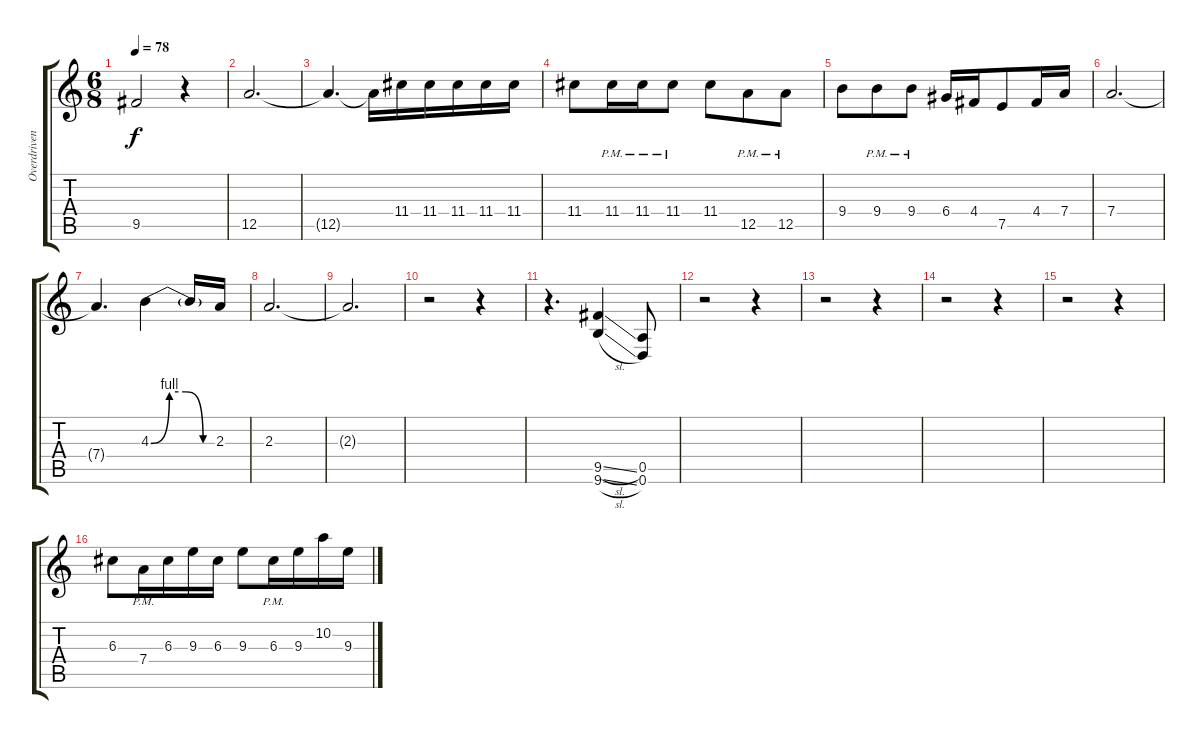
\track ("Overdriven Guitar II" "Overdriven") {instrument overdrivenguitar}
\staff {score tabs}
\tuning (E4 B3 G3 D3 A2 D2) {hide}
\ts (6 8)
\tempo 78
\clef g2
\ks c
9.5{t}.2{dy f} r.4 |
12.5.2{d} |
12.5{t}.4{d} 12.5{t}.16 11.4.16 11.4.16 11.4.16 11.4.16 11.4.16 |
11.4.8 11.4{pm}.16 11.4{pm}.16 11.4{pm}.8 11.4.8 12.5{pm}.8 12.5{pm}.8 |
9.4.8 9.4{pm}.8 9.4{pm}.8 6.4.16 4.4.16 7.5.8 4.4.16 7.4.16 |
7.4.2{d} |
7.4{t}.4{d} 4.3{be (custom 0 0 17 4 32 4 48 0 60 0)}.4 4.3{t}.16 2.3.16 |
2.3.2{d} |
2.3{t}.2{d} |
r.2 r.4 |
r.4{d} (9.5{sl} 9.6{sl}).4 (0.5 0.6).8 |
r.2 r.4 |
r.2 r.4 |
r.2 r.4 |
r.2 r.4 |
6.3.8 7.4{pm}.16 6.3.16 9.3.16 6.3.16 9.3.8 6.3{pm}.16 9.3.16 10.2.16 9.3.16
